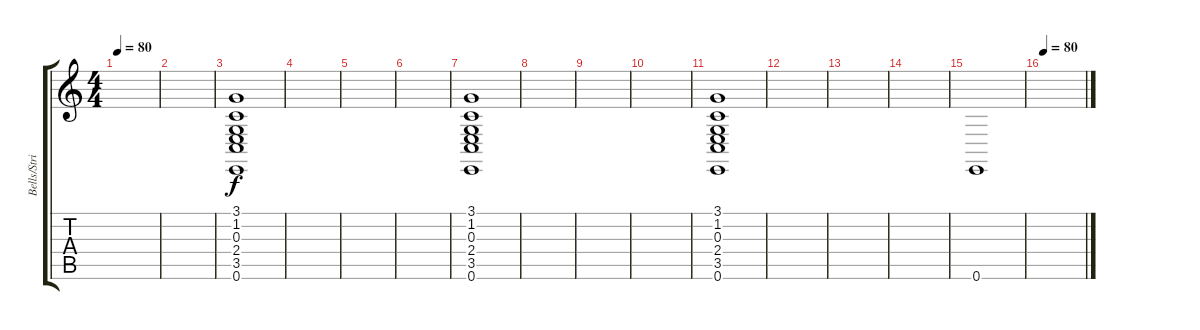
\track ("Bells/Strings" "Bells/Stri") {instrument tubularbells}
\staff {score tabs}
\tuning (E4 B3 G3 D3 A2 E2) {hide}
\ts (4 4)
\tempo 80
\clef g2
\ks c
|
|
(3.1 1.2 0.3 2.4 3.5 0.6).1 |
|
|
|
(3.1 1.2 0.3 2.4 3.5 0.6).1 |
|
|
|
(3.1 1.2 0.3 2.4 3.5 0.6).1 |
|
|
|
0.6.1 |
\tempo 80
